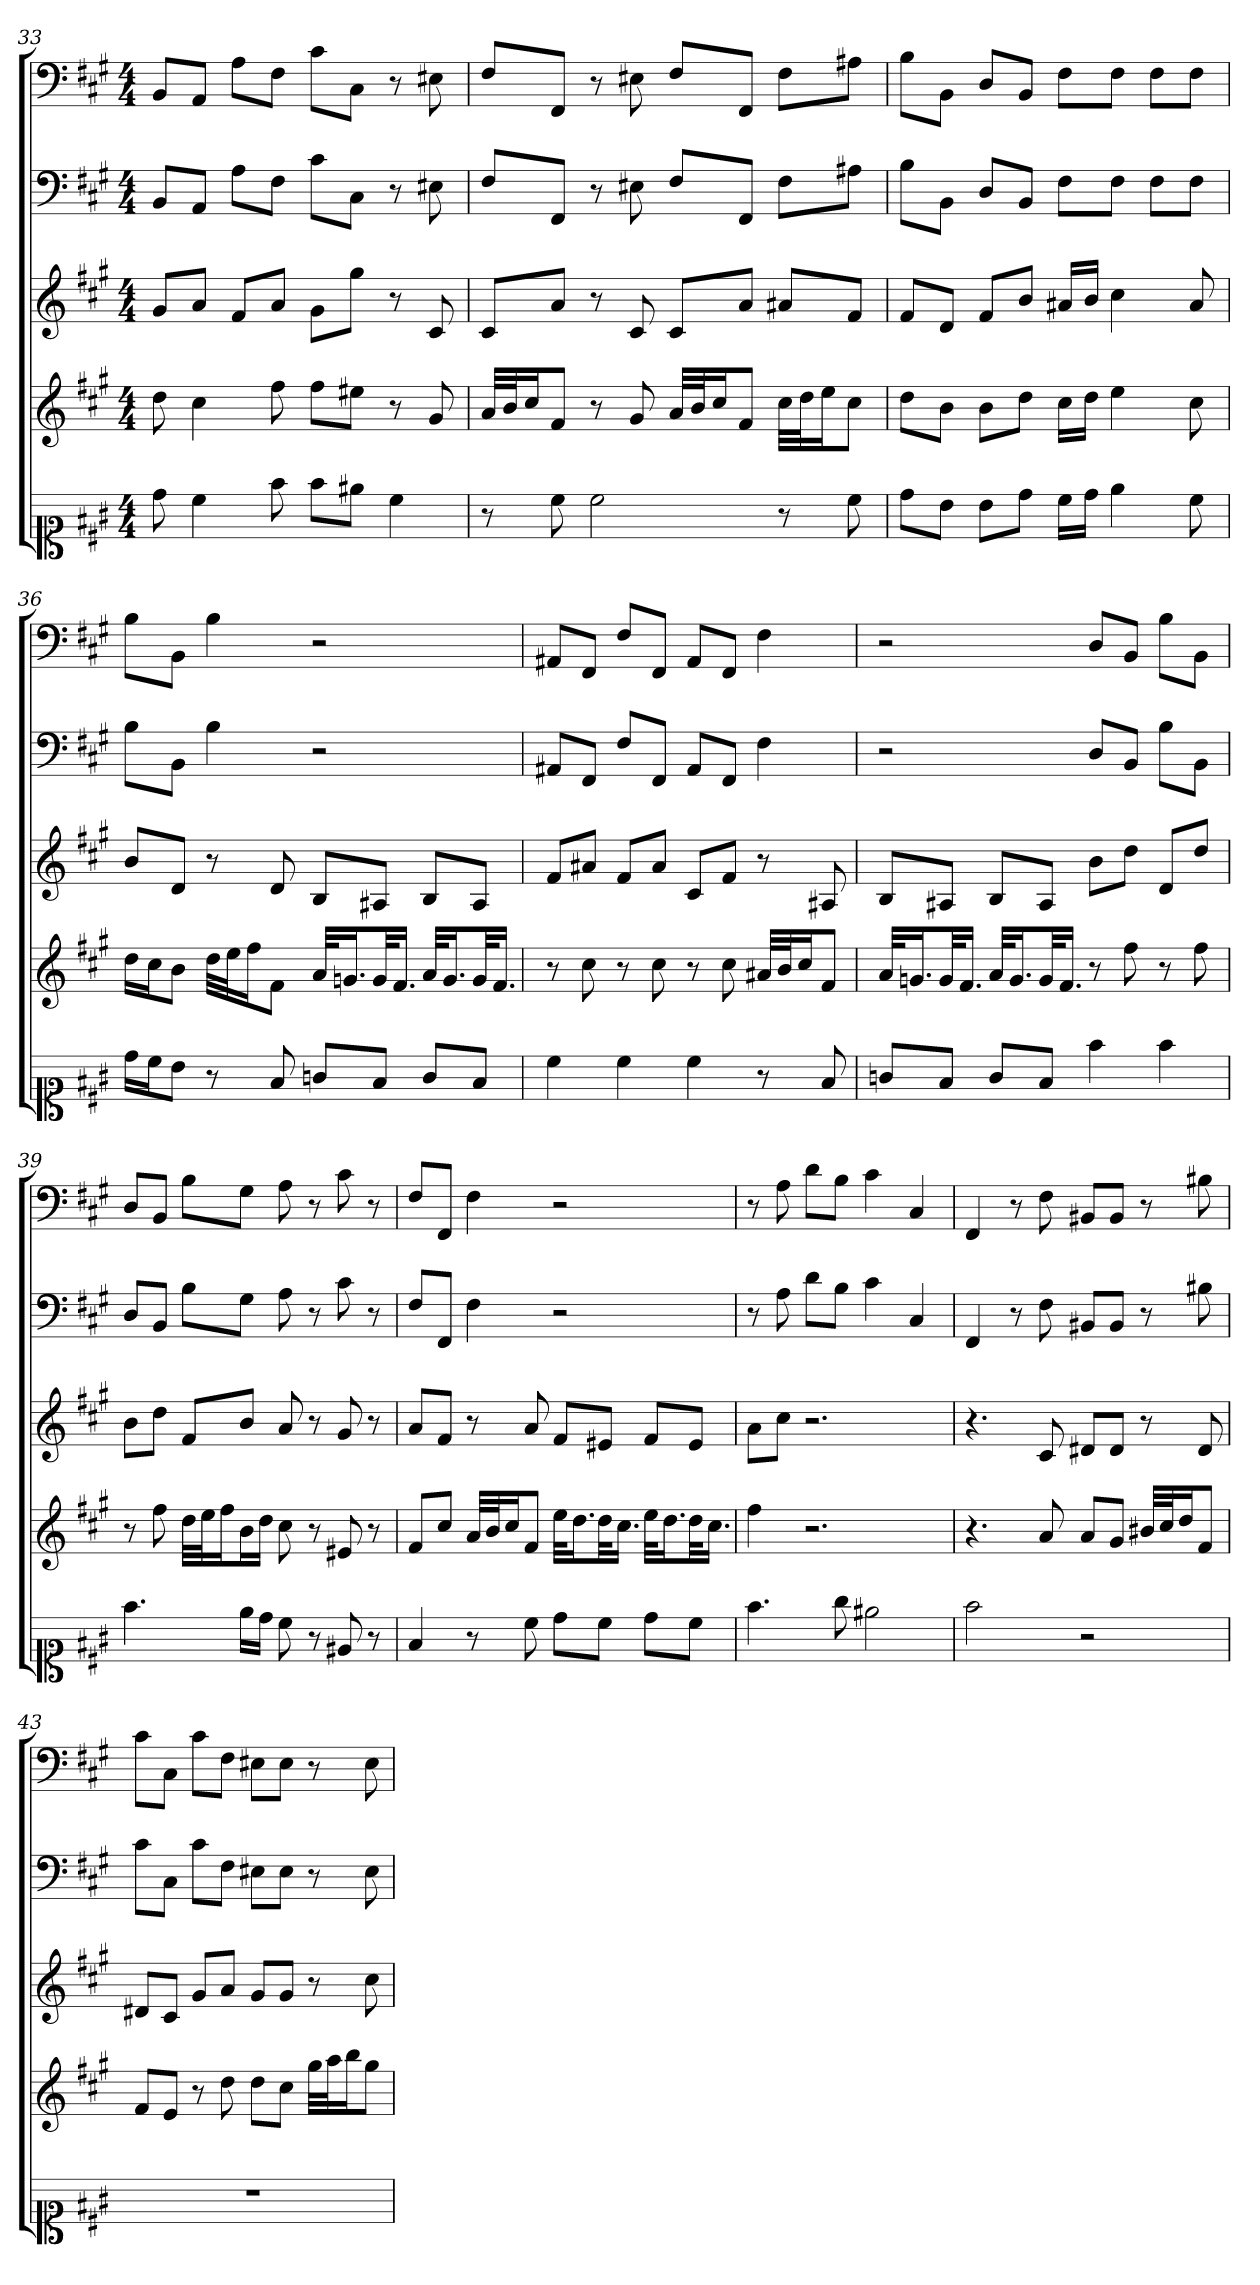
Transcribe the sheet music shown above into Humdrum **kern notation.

**kern	**kern	**kern	**kern	**kern
*part5	*part4	*part3	*part2	*part1
*staff5	*staff4	*staff3	*staff2	*staff1
*clefC1	*	*	*clefF4	*clefF4
*k[f#c#g#]	*k[f#c#g#]	*k[f#c#g#]	*k[f#c#g#]	*k[f#c#g#]
*f#:	*f#:	*f#:	*f#:	*f#:
*M4/4	*M4/4	*M4/4	*M4/4	*M4/4
=33	=33	=33	=33	=33
8dd	8dd	8g#L	8BB/L	8BB/L
4cc#	4cc#	8aJ	8AA/J	8AA/J
.	.	8f#L	8A\L	8A\L
8ff#	8ff#	8aJ	8F#\J	8F#\J
8ff#\L	8ff#L	8g#L	8c#\L	8c#\L
8ee#X\J	8ee#XJ	8gg#J	8C#\J	8C#\J
4cc#	8r	8r	8r	8r
.	8g#	8c#	8E#X	8E#X
=34	=34	=34	=34	=34
8r	32aLLL	8c#L	8F#/L	8F#/L
.	32bJ	.	.	.
.	16cc#J	.	.	.
8cc#	8f#J	8aJ	8FF#/J	8FF#/J
2cc#	8r	8r	8r	8r
.	8g#	8c#	8E#X	8E#X
.	32aLLL	8c#L	8F#/L	8F#/L
.	32bJ	.	.	.
.	16cc#J	.	.	.
.	8f#J	8aJ	8FF#/J	8FF#/J
8r	32cc#LLL	8a#XL	8F#\L	8F#\L
.	32ddJ	.	.	.
.	16eeJ	.	.	.
8cc#	8cc#J	8f#J	8A#X\J	8A#X\J
=35	=35	=35	=35	=35
8dd\L	8ddL	8f#L	8B\L	8B\L
8b\J	8bJ	8dJ	8BB\J	8BB\J
8b\L	8bL	8f#L	8D/L	8D/L
8dd\J	8ddJ	8bJ	8BB/J	8BB/J
16cc#\LL	16cc#LL	16a#XLL	8F#\L	8F#\L
16dd\JJ	16ddJJ	16bJJ	.	.
4ee	4ee	4cc#	8F#\J	8F#\J
.	.	.	8F#\L	8F#\L
8cc#	8cc#	8a#	8F#\J	8F#\J
=36	=36	=36	=36	=36
16dd\LL	16ddLL	8bL	8B\L	8B\L
16cc#\J	16cc#J	.	.	.
8b\J	8bJ	8dJ	8BB\J	8BB\J
8r	32ddLLL	8r	4B	4B
.	32eeJ	.	.	.
.	16ff#J	.	.	.
8f#	8f#J	8d	.	.
8gn/L	32aKLL	8BL	2r	2r
.	16.gnJ	.	.	.
8f#/J	32gKL	8A#XJ	.	.
.	16.f#JJ	.	.	.
8g/L	32aKLL	8BL	.	.
.	16.gJ	.	.	.
8f#/J	32gKL	8A#J	.	.
.	16.f#JJ	.	.	.
=37	=37	=37	=37	=37
4cc#	8r	8f#L	8AA#X/L	8AA#X/L
.	8cc#	8a#XJ	8FF#/J	8FF#/J
4cc#	8r	8f#L	8F#/L	8F#/L
.	8cc#	8a#J	8FF#/J	8FF#/J
4cc#	8r	8c#L	8AA#/L	8AA#/L
.	8cc#	8f#J	8FF#/J	8FF#/J
8r	32a#XLLL	8r	4F#	4F#
.	32bJ	.	.	.
.	16cc#J	.	.	.
8f#	8f#J	8A#X	.	.
=38	=38	=38	=38	=38
8gn/L	32aKLL	8BL	2r	2r
.	16.gnJ	.	.	.
8f#/J	32gKL	8A#XJ	.	.
.	16.f#JJ	.	.	.
8g/L	32aKLL	8BL	.	.
.	16.gJ	.	.	.
8f#/J	32gKL	8A#J	.	.
.	16.f#JJ	.	.	.
4ff#	8r	8bL	8D/L	8D/L
.	8ff#	8ddJ	8BB/J	8BB/J
4ff#	8r	8dL	8B\L	8B\L
.	8ff#	8ddJ	8BB\J	8BB\J
=39	=39	=39	=39	=39
4.ff#	8r	8bL	8D/L	8D/L
.	8ff#	8ddJ	8BB/J	8BB/J
.	32ddLLL	8f#L	8B\L	8B\L
.	32eeJ	.	.	.
.	16ff#J	.	.	.
16ee\LL	16bL	8bJ	8G#\J	8G#\J
16dd\JJ	16ddJJ	.	.	.
8cc#	8cc#	8a	8A	8A
8r	8r	8r	8r	8r
8e#X	8e#X	8g#	8c#	8c#
8r	8r	8r	8r	8r
=40	=40	=40	=40	=40
4f#	8f#L	8aL	8F#/L	8F#/L
.	8cc#J	8f#J	8FF#/J	8FF#/J
8r	32aLLL	8r	4F#	4F#
.	32bJ	.	.	.
.	16cc#J	.	.	.
8cc#	8f#J	8a	.	.
8dd\L	32eeKLL	8f#L	2r	2r
.	16.ddJ	.	.	.
8cc#\J	32ddKL	8e#XJ	.	.
.	16.cc#JJ	.	.	.
8dd\L	32eeKLL	8f#L	.	.
.	16.ddJ	.	.	.
8cc#\J	32ddKL	8e#J	.	.
.	16.cc#JJ	.	.	.
=41	=41	=41	=41	=41
4.ff#	4ff#	8aL	8r	8r
.	.	8cc#J	8A	8A
.	2.r	2.r	8d\L	8d\L
8gg#	.	.	8B\J	8B\J
2ee#X	.	.	4c#	4c#
.	.	.	4C#	4C#
=42	=42	=42	=42	=42
2ff#	4.r	4.r	4FF#	4FF#
.	.	.	8r	8r
.	8a	8c#	8F#	8F#
2r	8aL	8d#XL	8BB#X/L	8BB#X/L
.	8g#J	8d#J	8BB#/J	8BB#/J
.	32b#XLLL	8r	8r	8r
.	32cc#J	.	.	.
.	16ddJ	.	.	.
.	8f#J	8d#	8B#X	8B#X
=43	=43	=43	=43	=43
1r	8f#L	8d#XL	8c#\L	8c#\L
.	8eJ	8c#J	8C#\J	8C#\J
.	8r	8g#L	8c#\L	8c#\L
.	8dd	8aJ	8F#\J	8F#\J
.	8ddL	8g#L	8E#X\L	8E#X\L
.	8cc#J	8g#J	8E#\J	8E#\J
.	32gg#LLL	8r	8r	8r
.	32aaJ	.	.	.
.	16bbJ	.	.	.
.	8gg#J	8cc#	8E#	8E#
=	=	=	=	=
*-	*-	*-	*-	*-
